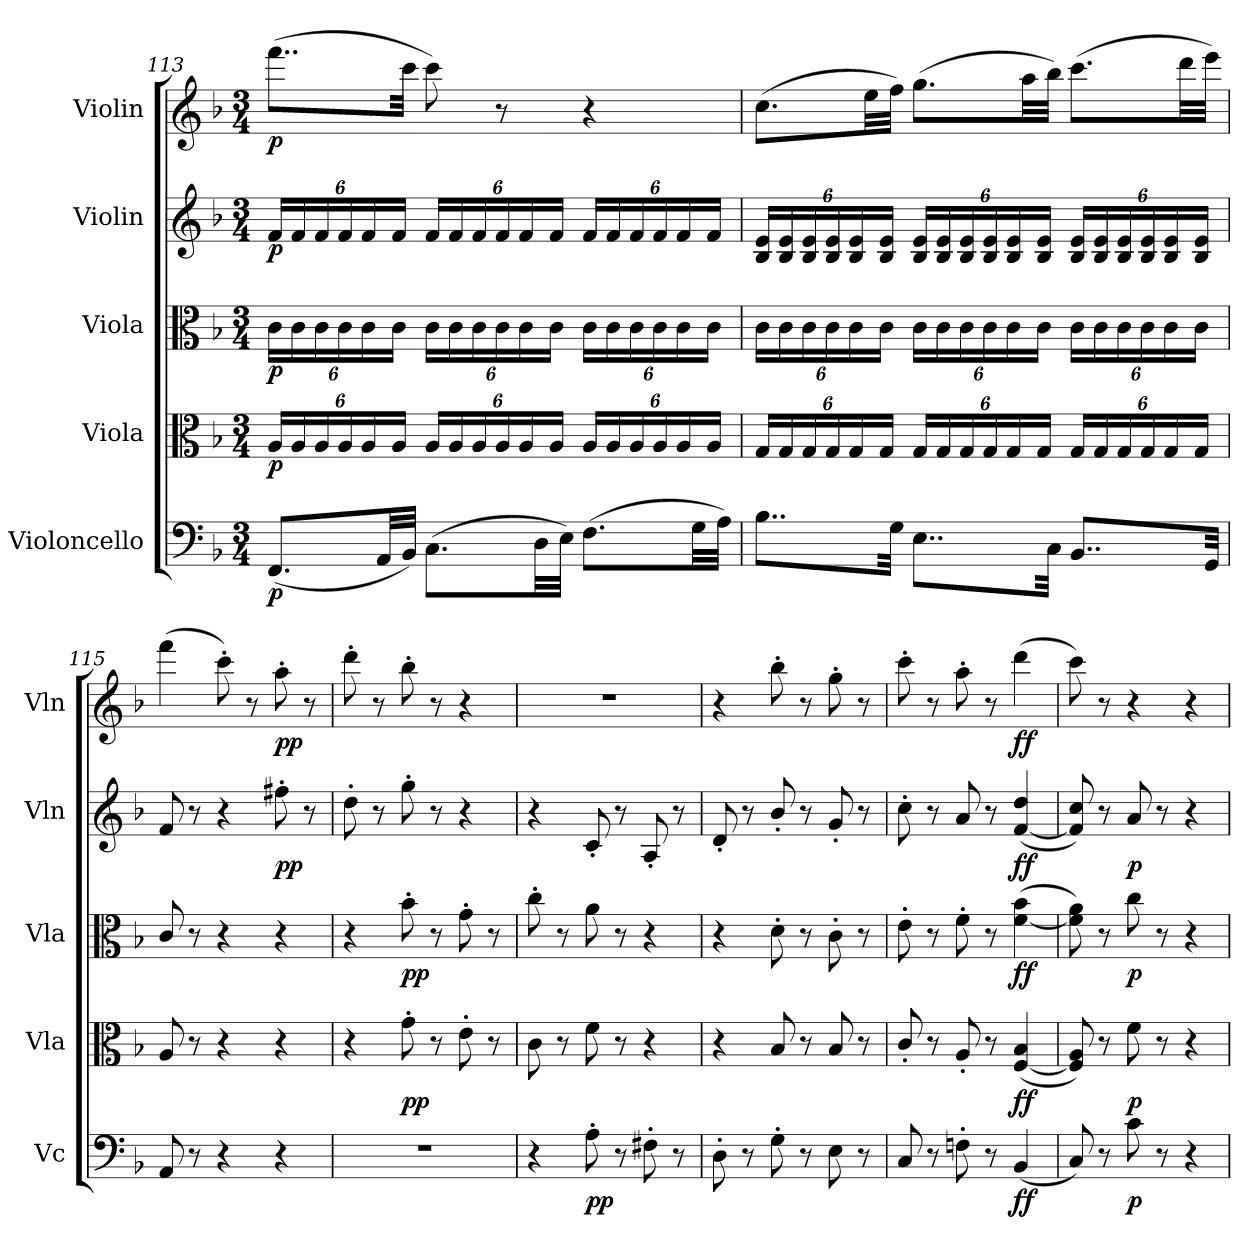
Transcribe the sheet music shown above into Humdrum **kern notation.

**kern	**dynam	**kern	**dynam	**kern	**dynam	**kern	**dynam	**kern	**dynam
*part5	*part5	*part4	*part4	*part3	*part3	*part2	*part2	*part1	*part1
*staff5	*staff5	*staff4	*staff4	*staff3	*staff3	*staff2	*staff2	*staff1	*staff1
*I"Violoncello	*	*I"Viola	*	*I"Viola	*	*I"Violin	*	*I"Violin	*
*I'Vc	*	*I'Vla	*	*I'Vla	*	*I'Vln	*	*I'Vln	*
*clefF4	*	*clefC3	*	*clefC3	*	*clefG2	*	*clefG2	*
*k[b-]	*	*k[b-]	*	*k[b-]	*	*k[b-]	*	*k[b-]	*
*M3/4	*	*M3/4	*	*M3/4	*	*M3/4	*	*M3/4	*
=113	=113	=113	=113	=113	=113	=113	=113	=113	=113
(8.FF/L	p	24A/LL	p	24c\LL	p	24f/LL	p	(8..fff\L	p
.	.	24A/	.	24c\	.	24f/	.	.	.
.	.	24A/	.	24c\	.	24f/	.	.	.
.	.	24A/	.	24c\	.	24f/	.	.	.
.	.	24A/	.	24c\	.	24f/	.	.	.
32AA/LL	.	.	.	.	.	.	.	.	.
.	.	24A/JJ	.	24c\JJ	.	24f/JJ	.	.	.
32BB-/JJJ)	.	.	.	.	.	.	.	32ccc\Jkk	.
(8.C\L	.	24A/LL	.	24c\LL	.	24f/LL	.	8ccc\)	.
.	.	24A/	.	24c\	.	24f/	.	.	.
.	.	24A/	.	24c\	.	24f/	.	.	.
.	.	24A/	.	24c\	.	24f/	.	8r	.
.	.	24A/	.	24c\	.	24f/	.	.	.
32D\LL	.	.	.	.	.	.	.	.	.
.	.	24A/JJ	.	24c\JJ	.	24f/JJ	.	.	.
32E\JJJ)	.	.	.	.	.	.	.	.	.
(8.F\L	.	24A/LL	.	24c\LL	.	24f/LL	.	4r	.
.	.	24A/	.	24c\	.	24f/	.	.	.
.	.	24A/	.	24c\	.	24f/	.	.	.
.	.	24A/	.	24c\	.	24f/	.	.	.
.	.	24A/	.	24c\	.	24f/	.	.	.
32G\LL	.	.	.	.	.	.	.	.	.
.	.	24A/JJ	.	24c\JJ	.	24f/JJ	.	.	.
32A\JJJ)	.	.	.	.	.	.	.	.	.
=114	=114	=114	=114	=114	=114	=114	=114	=114	=114
8..B-\L	.	24G/LL	.	24c\LL	.	24B-/ 24e/LL	.	(8.cc\L	.
.	.	24G/	.	24c\	.	24B-/ 24e/	.	.	.
.	.	24G/	.	24c\	.	24B-/ 24e/	.	.	.
.	.	24G/	.	24c\	.	24B-/ 24e/	.	.	.
.	.	24G/	.	24c\	.	24B-/ 24e/	.	.	.
.	.	.	.	.	.	.	.	32ee\LL	.
.	.	24G/JJ	.	24c\JJ	.	24B-/ 24e/JJ	.	.	.
32G\Jkk	.	.	.	.	.	.	.	32ff\JJJ)	.
8..E\L	.	24G/LL	.	24c\LL	.	24B-/ 24e/LL	.	(8.gg\L	.
.	.	24G/	.	24c\	.	24B-/ 24e/	.	.	.
.	.	24G/	.	24c\	.	24B-/ 24e/	.	.	.
.	.	24G/	.	24c\	.	24B-/ 24e/	.	.	.
.	.	24G/	.	24c\	.	24B-/ 24e/	.	.	.
.	.	.	.	.	.	.	.	32aa\LL	.
.	.	24G/JJ	.	24c\JJ	.	24B-/ 24e/JJ	.	.	.
32C\Jkk	.	.	.	.	.	.	.	32bb-\JJJ)	.
8..BB-/L	.	24G/LL	.	24c\LL	.	24B-/ 24e/LL	.	(8.ccc\L	.
.	.	24G/	.	24c\	.	24B-/ 24e/	.	.	.
.	.	24G/	.	24c\	.	24B-/ 24e/	.	.	.
.	.	24G/	.	24c\	.	24B-/ 24e/	.	.	.
.	.	24G/	.	24c\	.	24B-/ 24e/	.	.	.
.	.	.	.	.	.	.	.	32ddd\LL	.
.	.	24G/JJ	.	24c\JJ	.	24B-/ 24e/JJ	.	.	.
32GG/Jkk	.	.	.	.	.	.	.	32eee\JJJ)	.
=115	=115	=115	=115	=115	=115	=115	=115	=115	=115
8AA/	.	8A/	.	8c/	.	8f/	.	(4fff\	.
8r	.	8r	.	8r	.	8r	.	.	.
4r	.	4r	.	4r	.	4r	.	8ccc'\)	.
.	.	.	.	.	.	.	.	8r	.
4r	.	4r	.	4r	.	8ff#X'\	pp	8aa'\	pp
.	.	.	.	.	.	8r	.	8r	.
=116	=116	=116	=116	=116	=116	=116	=116	=116	=116
2.r	.	4r	.	4r	.	8dd'\	.	8ddd'\	.
.	.	.	.	.	.	8r	.	8r	.
.	.	8g'\	pp	8b-'\	pp	8gg'\	.	8bb-'\	.
.	.	8r	.	8r	.	8r	.	8r	.
.	.	8e'\	.	8g'\	.	4r	.	4r	.
.	.	8r	.	8r	.	.	.	.	.
=117	=117	=117	=117	=117	=117	=117	=117	=117	=117
4r	.	8c\	.	8cc'\	.	4r	.	2.r	.
.	.	8r	.	8r	.	.	.	.	.
8A'\	pp	8f\	.	8a\	.	8c'/	.	.	.
8r	.	8r	.	8r	.	8r	.	.	.
8F#X'\	.	4r	.	4r	.	8A'/	.	.	.
8r	.	.	.	.	.	8r	.	.	.
=118	=118	=118	=118	=118	=118	=118	=118	=118	=118
8D'\	.	4r	.	4r	.	8d'/	.	4r	.
8r	.	.	.	.	.	8r	.	.	.
8G'\	.	8B-/	.	8d'\	.	8b-'/	.	8bb-'\	.
8r	.	8r	.	8r	.	8r	.	8r	.
8E\	.	8B-/	.	8c'\	.	8g'/	.	8gg'\	.
8r	.	8r	.	8r	.	8r	.	8r	.
=119	=119	=119	=119	=119	=119	=119	=119	=119	=119
8C/	.	8c'/	.	8e'\	.	8cc'\	.	8ccc'\	.
8r	.	8r	.	8r	.	8r	.	8r	.
8Fn'\	.	8A'/	.	8f'\	.	8a/	.	8aa'\	.
8r	.	8r	.	8r	.	8r	.	8r	.
(4BB-/	ff	([4F/ 4B-/	ff	([4f\ 4b-\	ff	([4f/ 4dd/	ff	(4ddd\	ff
=120	=120	=120	=120	=120	=120	=120	=120	=120	=120
8C/)	.	8F]/ 8A/)	.	8f]\ 8a\)	.	8f]/ 8cc/)	.	8ccc\)	.
8r	.	8r	.	8r	.	8r	.	8r	.
8c\	p	8f\	p	8cc\	p	8a/	p	4r	.
8r	.	8r	.	8r	.	8r	.	.	.
4r	.	4r	.	4r	.	4r	.	4r	.
=	=	=	=	=	=	=	=	=	=
*-	*-	*-	*-	*-	*-	*-	*-	*-	*-
